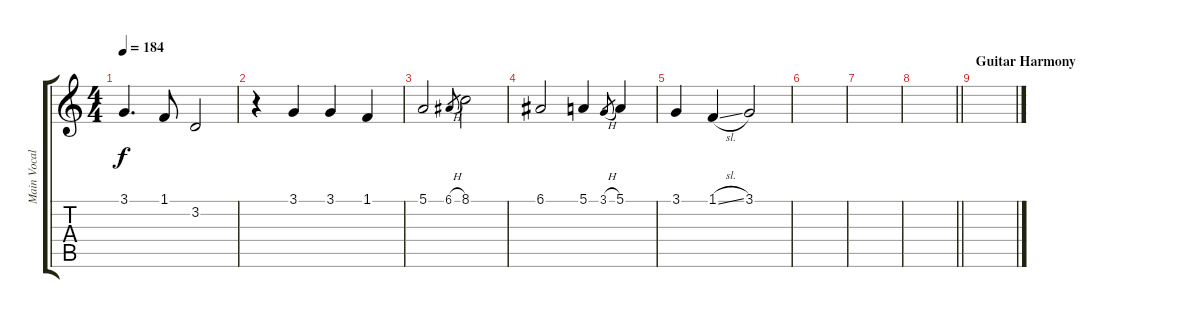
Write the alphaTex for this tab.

\track ("Main Vocals" "Main Vocal") {instrument clarinet}
\staff {score tabs}
\tuning (E4 B3 G3 D3 A2 E2) {hide}
\ts (4 4)
\tempo 184
\clef g2
\ks c
3.1.4{d dy f} 1.1.8 3.2.2 |
r.4 3.1.4 3.1.4 1.1.4 |
5.1.2 6.1{h}.8{gr} 8.1.2 |
6.1.2 5.1.4 3.1{h}.8{gr} 5.1.4 |
3.1.4 1.1{sl}.4 3.1.2 |
|
|
\barLineRight lightlight
|
\section ("" "Guitar Harmony")
